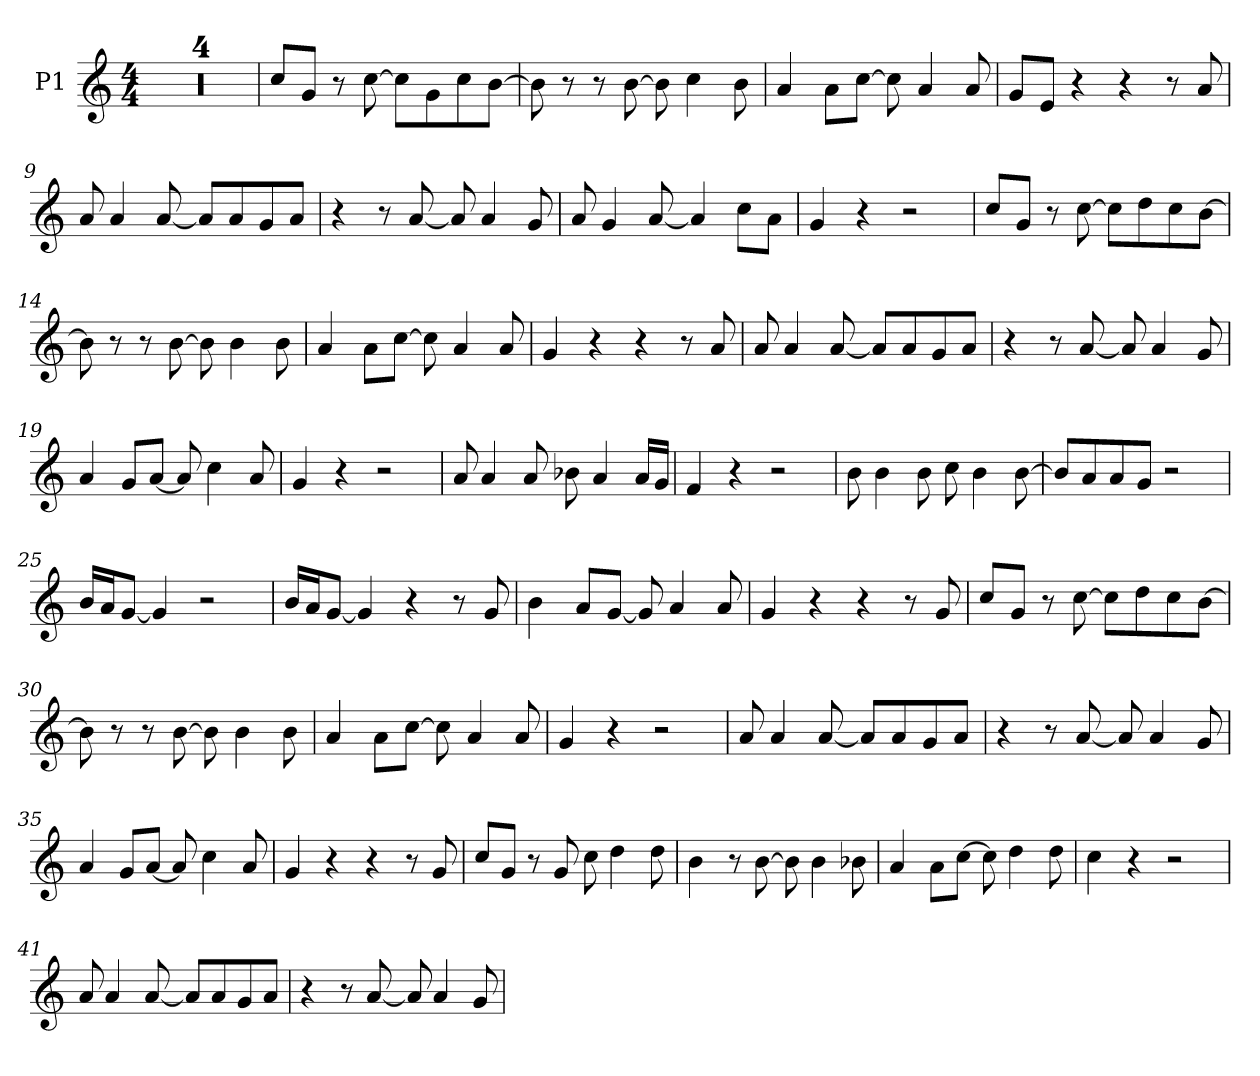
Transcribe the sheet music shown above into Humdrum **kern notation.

**kern
*part1
*staff1
*I"P1
*clefG2
*k[]
*M4/4
*MM130
=1
1r
=2
1r
=3
1r
=4
1r
=5
8cc/L
8g/J
8r
[>8cc\
8cc\L]
8g\
8cc\
[>8b\J
=6
8b\]
8r
8r
[>8b\
8b\]
4cc\
8b\
!!LO:LB:g=z
=7
4a/
8a\L
[>8cc\J
8cc\]
4a/
8a/
=8
8g/L
8e/J
4r
4r
8r
8a/
=9
8a/
4a/
[<8a/
8a/L]
8a/
8g/
8a/J
=10
4r
8r
[<8a/
8a/]
4a/
8g/
=11
8a/
4g/
[<8a/
4a/]
8cc\L
8a\J
!!LO:LB:g=z
=12
4g/
4r
2r
=13
8cc/L
8g/J
8r
[>8cc\
8cc\L]
8dd\
8cc\
[>8b\J
=14
8b\]
8r
8r
[>8b\
8b\]
4b\
8b\
=15
4a/
8a\L
[>8cc\J
8cc\]
4a/
8a/
=16
4g/
4r
4r
8r
8a/
!!LO:LB:g=z
=17
8a/
4a/
[<8a/
8a/L]
8a/
8g/
8a/J
=18
4r
8r
[<8a/
8a/]
4a/
8g/
=19
4a/
8g/L
[<8a/J
8a/]
4cc\
8a/
=20
4g/
4r
2r
=21
8a/
4a/
8a/
8b-X\
4a/
16a/LL
16g/JJ
!!LO:LB:g=z
=22
4f/
4r
2r
=23
8b\
4b\
8b\
8cc\
4b\
[>8b\
=24
8b/L]
8a/
8a/
8g/J
2r
=25
16b/LL
16a/J
[<8g/J
4g/]
2r
=26
16b/LL
16a/J
[<8g/J
4g/]
4r
8r
8g/
!!LO:LB:g=z
=27
4b\
8a/L
[<8g/J
8g/]
4a/
8a/
=28
4g/
4r
4r
8r
8g/
=29
8cc/L
8g/J
8r
[>8cc\
8cc\L]
8dd\
8cc\
[>8b\J
=30
8b\]
8r
8r
[>8b\
8b\]
4b\
8b\
=31
4a/
8a\L
[>8cc\J
8cc\]
4a/
8a/
!!LO:LB:g=z
=32
4g/
4r
2r
=33
8a/
4a/
[<8a/
8a/L]
8a/
8g/
8a/J
=34
4r
8r
[<8a/
8a/]
4a/
8g/
=35
4a/
8g/L
[<8a/J
8a/]
4cc\
8a/
=36
4g/
4r
4r
8r
8g/
!!LO:LB:g=z
=37
8cc/L
8g/J
8r
8g/
8cc\
4dd\
8dd\
=38
4b\
8r
[>8b\
8b\]
4b\
8b-X\
=39
4a/
8a\L
[>8cc\J
8cc\]
4dd\
8dd\
=40
4cc\
4r
2r
=41
8a/
4a/
[<8a/
8a/L]
8a/
8g/
8a/J
!!LO:LB:g=z
=42
4r
8r
[<8a/
8a/]
4a/
8g/
=
*-
